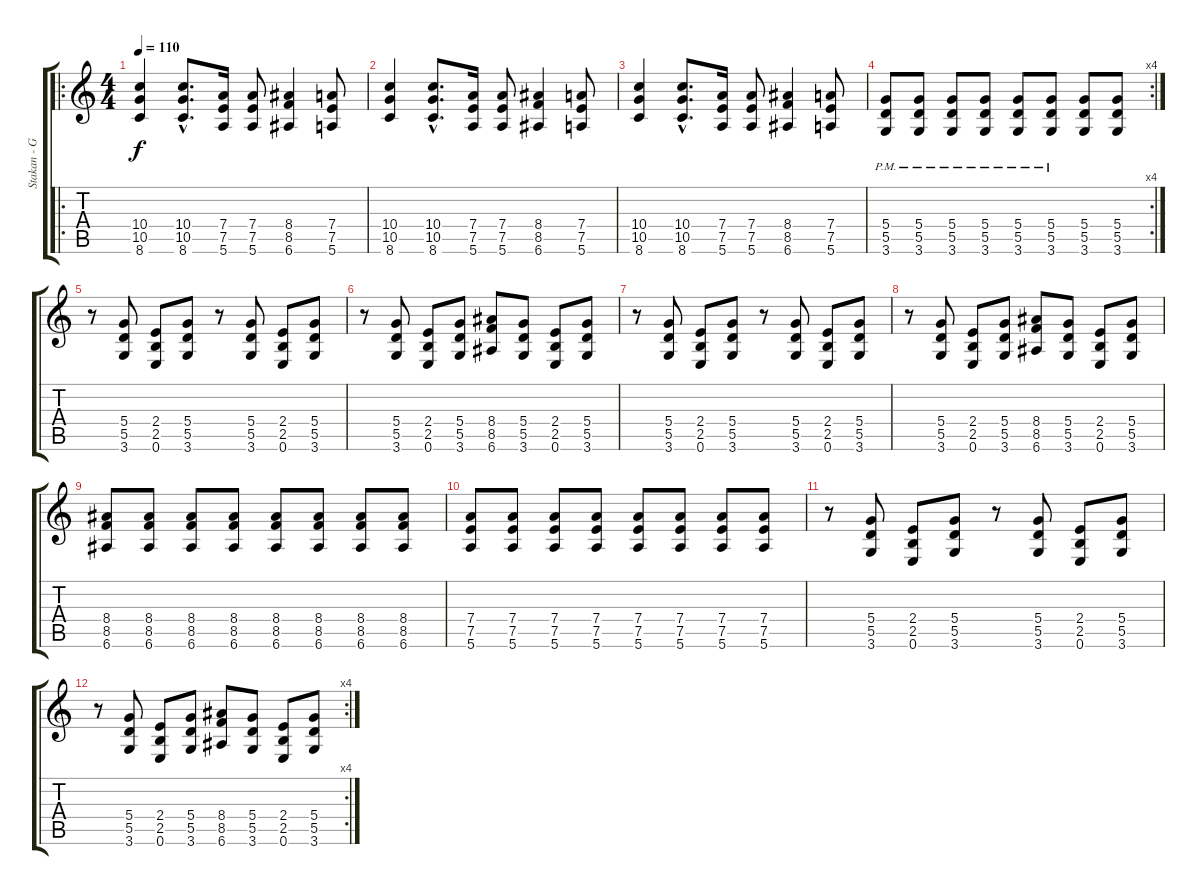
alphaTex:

\track ("Stakan - Guitar" "Stakan - G") {instrument distortionguitar}
\staff {score tabs}
\tuning (E4 B3 G3 D3 A2 E2) {hide}
\ro
\ts (4 4)
\tempo 110
\clef g2
\ks c
(10.4 10.5 8.6).4{dy f} (10.4{hac} 10.5{hac} 8.6{hac}).8{d} (7.4 7.5 5.6).16 (7.4 7.5 5.6).8 (8.4 8.5 6.6).4 (7.4 7.5 5.6).8 |
(10.4 10.5 8.6).4 (10.4{hac} 10.5{hac} 8.6{hac}).8{d} (7.4 7.5 5.6).16 (7.4 7.5 5.6).8 (8.4 8.5 6.6).4 (7.4 7.5 5.6).8 |
(10.4 10.5 8.6).4 (10.4{hac} 10.5{hac} 8.6{hac}).8{d} (7.4 7.5 5.6).16 (7.4 7.5 5.6).8 (8.4 8.5 6.6).4 (7.4 7.5 5.6).8 |
\rc 4
(5.4{pm} 5.5{pm} 3.6{pm}).8 (5.4{pm} 5.5{pm} 3.6{pm}).8 (5.4{pm} 5.5{pm} 3.6{pm}).8 (5.4{pm} 5.5{pm} 3.6{pm}).8 (5.4{pm} 5.5{pm} 3.6{pm}).8 (5.4{pm} 5.5{pm} 3.6{pm}).8 (5.4 5.5 3.6).8 (5.4 5.5 3.6).8 |
r.8 (5.4 5.5 3.6).8 (2.4 2.5 0.6).8 (5.4 5.5 3.6).8 r.8 (5.4 5.5 3.6).8 (2.4 2.5 0.6).8 (5.4 5.5 3.6).8 |
r.8 (5.4 5.5 3.6).8 (2.4 2.5 0.6).8 (5.4 5.5 3.6).8 (8.4 8.5 6.6).8 (5.4 5.5 3.6).8 (2.4 2.5 0.6).8 (5.4 5.5 3.6).8 |
r.8 (5.4 5.5 3.6).8 (2.4 2.5 0.6).8 (5.4 5.5 3.6).8 r.8 (5.4 5.5 3.6).8 (2.4 2.5 0.6).8 (5.4 5.5 3.6).8 |
r.8 (5.4 5.5 3.6).8 (2.4 2.5 0.6).8 (5.4 5.5 3.6).8 (8.4 8.5 6.6).8 (5.4 5.5 3.6).8 (2.4 2.5 0.6).8 (5.4 5.5 3.6).8 |
(8.4 8.5 6.6).8 (8.4 8.5 6.6).8 (8.4 8.5 6.6).8 (8.4 8.5 6.6).8 (8.4 8.5 6.6).8 (8.4 8.5 6.6).8 (8.4 8.5 6.6).8 (8.4 8.5 6.6).8 |
(7.4 7.5 5.6).8 (7.4 7.5 5.6).8 (7.4 7.5 5.6).8 (7.4 7.5 5.6).8 (7.4 7.5 5.6).8 (7.4 7.5 5.6).8 (7.4 7.5 5.6).8 (7.4 7.5 5.6).8 |
r.8 (5.4 5.5 3.6).8 (2.4 2.5 0.6).8 (5.4 5.5 3.6).8 r.8 (5.4 5.5 3.6).8 (2.4 2.5 0.6).8 (5.4 5.5 3.6).8 |
\rc 4
r.8 (5.4 5.5 3.6).8 (2.4 2.5 0.6).8 (5.4 5.5 3.6).8 (8.4 8.5 6.6).8 (5.4 5.5 3.6).8 (2.4 2.5 0.6).8 (5.4 5.5 3.6).8
